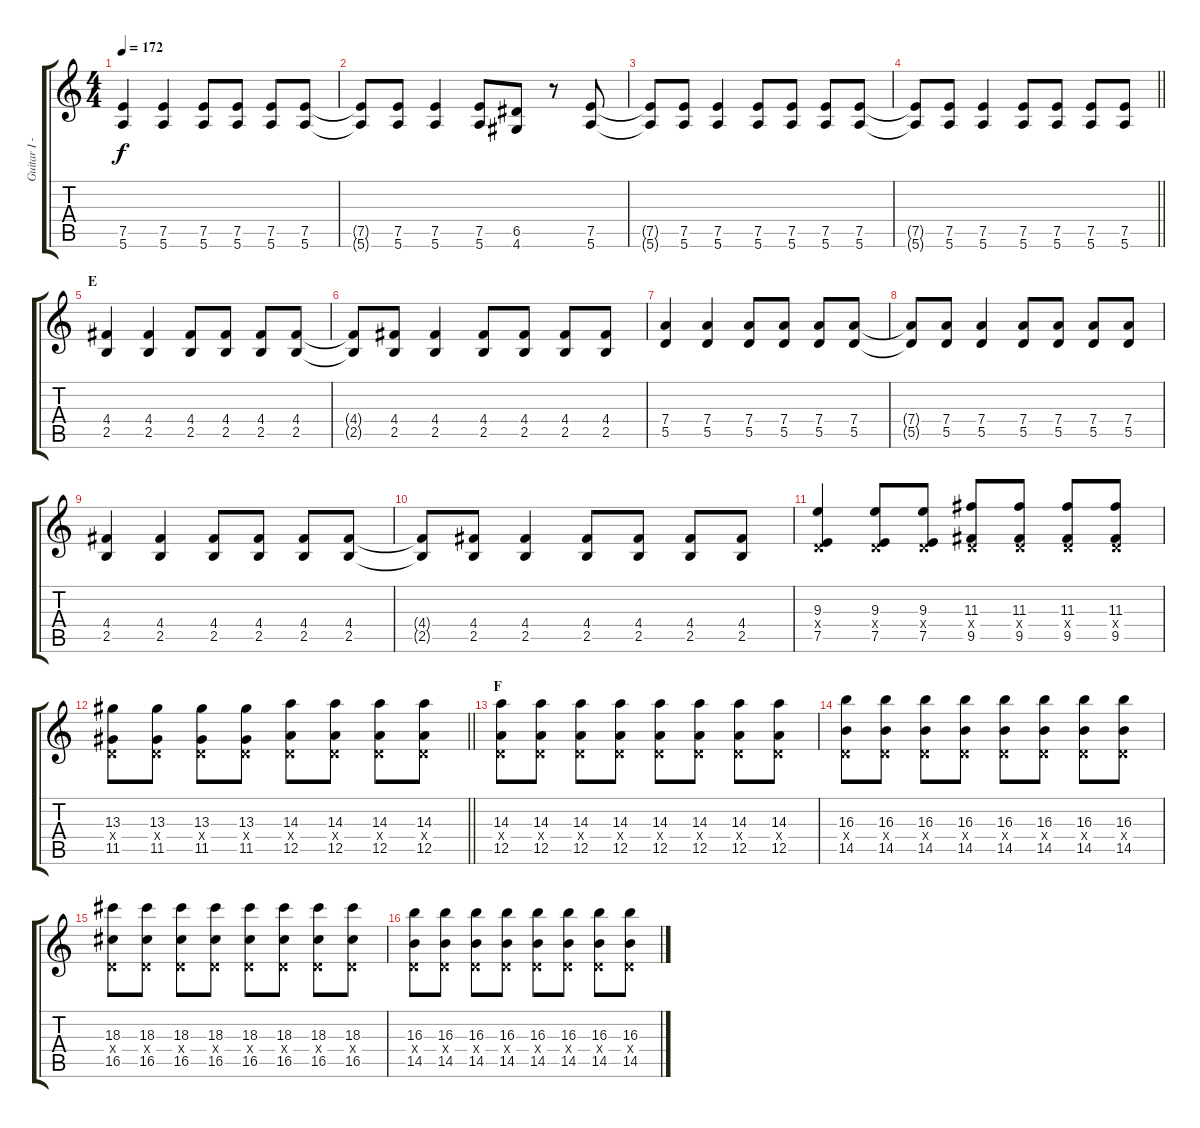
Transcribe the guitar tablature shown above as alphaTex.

\track ("Guitar I - Gotoh" "Guitar I -") {instrument distortionguitar}
\staff {score tabs}
\tuning (E4 B3 G3 D3 A2 E2) {hide}
\ts (4 4)
\tempo 172
\clef g2
\ks c
(7.5 5.6).4{dy f} (7.5 5.6).4 (7.5 5.6).8 (7.5 5.6).8 (7.5 5.6).8 (7.5 5.6).8 |
(7.5{t} 5.6{t}).8 (7.5 5.6).8 (7.5 5.6).4 (7.5 5.6).8 (6.5 4.6).8 r.8 (7.5 5.6).8 |
(7.5{t} 5.6{t}).8 (7.5 5.6).8 (7.5 5.6).4 (7.5 5.6).8 (7.5 5.6).8 (7.5 5.6).8 (7.5 5.6).8 |
\barLineRight lightlight
(7.5{t} 5.6{t}).8 (7.5 5.6).8 (7.5 5.6).4 (7.5 5.6).8 (7.5 5.6).8 (7.5 5.6).8 (7.5 5.6).8 |
\section ("" "E")
(4.4 2.5).4 (4.4 2.5).4 (4.4 2.5).8 (4.4 2.5).8 (4.4 2.5).8 (4.4 2.5).8 |
(4.4{t} 2.5{t}).8 (4.4 2.5).8 (4.4 2.5).4 (4.4 2.5).8 (4.4 2.5).8 (4.4 2.5).8 (4.4 2.5).8 |
(7.4 5.5).4 (7.4 5.5).4 (7.4 5.5).8 (7.4 5.5).8 (7.4 5.5).8 (7.4 5.5).8 |
(7.4{t} 5.5{t}).8 (7.4 5.5).8 (7.4 5.5).4 (7.4 5.5).8 (7.4 5.5).8 (7.4 5.5).8 (7.4 5.5).8 |
(4.4 2.5).4 (4.4 2.5).4 (4.4 2.5).8 (4.4 2.5).8 (4.4 2.5).8 (4.4 2.5).8 |
(4.4{t} 2.5{t}).8 (4.4 2.5).8 (4.4 2.5).4 (4.4 2.5).8 (4.4 2.5).8 (4.4 2.5).8 (4.4 2.5).8 |
(9.3 0.4{x} 7.5).4 (9.3 0.4{x} 7.5).8 (9.3 0.4{x} 7.5).8 (11.3 0.4{x} 9.5).8 (11.3 0.4{x} 9.5).8 (11.3 0.4{x} 9.5).8 (11.3 0.4{x} 9.5).8 |
\barLineRight lightlight
(13.3 0.4{x} 11.5).8 (13.3 0.4{x} 11.5).8 (13.3 0.4{x} 11.5).8 (13.3 0.4{x} 11.5).8 (14.3 0.4{x} 12.5).8 (14.3 0.4{x} 12.5).8 (14.3 0.4{x} 12.5).8 (14.3 0.4{x} 12.5).8 |
\section ("" "F")
(14.3 0.4{x} 12.5).8 (14.3 0.4{x} 12.5).8 (14.3 0.4{x} 12.5).8 (14.3 0.4{x} 12.5).8 (14.3 0.4{x} 12.5).8 (14.3 0.4{x} 12.5).8 (14.3 0.4{x} 12.5).8 (14.3 0.4{x} 12.5).8 |
(16.3 0.4{x} 14.5).8 (16.3 0.4{x} 14.5).8 (16.3 0.4{x} 14.5).8 (16.3 0.4{x} 14.5).8 (16.3 0.4{x} 14.5).8 (16.3 0.4{x} 14.5).8 (16.3 0.4{x} 14.5).8 (16.3 0.4{x} 14.5).8 |
(18.3 0.4{x} 16.5).8 (18.3 0.4{x} 16.5).8 (18.3 0.4{x} 16.5).8 (18.3 0.4{x} 16.5).8 (18.3 0.4{x} 16.5).8 (18.3 0.4{x} 16.5).8 (18.3 0.4{x} 16.5).8 (18.3 0.4{x} 16.5).8 |
(16.3 0.4{x} 14.5).8 (16.3 0.4{x} 14.5).8 (16.3 0.4{x} 14.5).8 (16.3 0.4{x} 14.5).8 (16.3 0.4{x} 14.5).8 (16.3 0.4{x} 14.5).8 (16.3 0.4{x} 14.5).8 (16.3 0.4{x} 14.5).8
